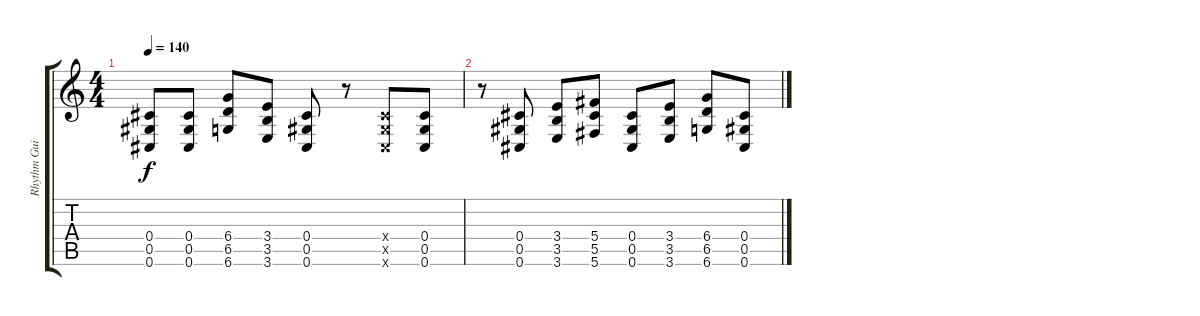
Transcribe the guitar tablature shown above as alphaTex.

\track ("Rhythm Guitar" "Rhythm Gui") {instrument distortionguitar}
\staff {score tabs}
\tuning (Eb4 Bb3 Gb3 Db3 Ab2 Db2) {hide}
\ts (4 4)
\tempo 140
\clef g2
\ks c
(0.4{t} 0.5{t} 0.6{t}).8{dy f} (0.4 0.5 0.6).8 (6.4 6.5 6.6).8 (3.4 3.5 3.6).8 (0.4 0.5 0.6).8 r.8 (0.4{x} 0.5{x} 0.6{x}).8 (0.4 0.5 0.6).8 |
r.8 (0.4 0.5 0.6).8 (3.4 3.5 3.6).8 (5.4 5.5 5.6).8 (0.4 0.5 0.6).8 (3.4 3.5 3.6).8 (6.4 6.5 6.6).8 (0.4 0.5 0.6).8
